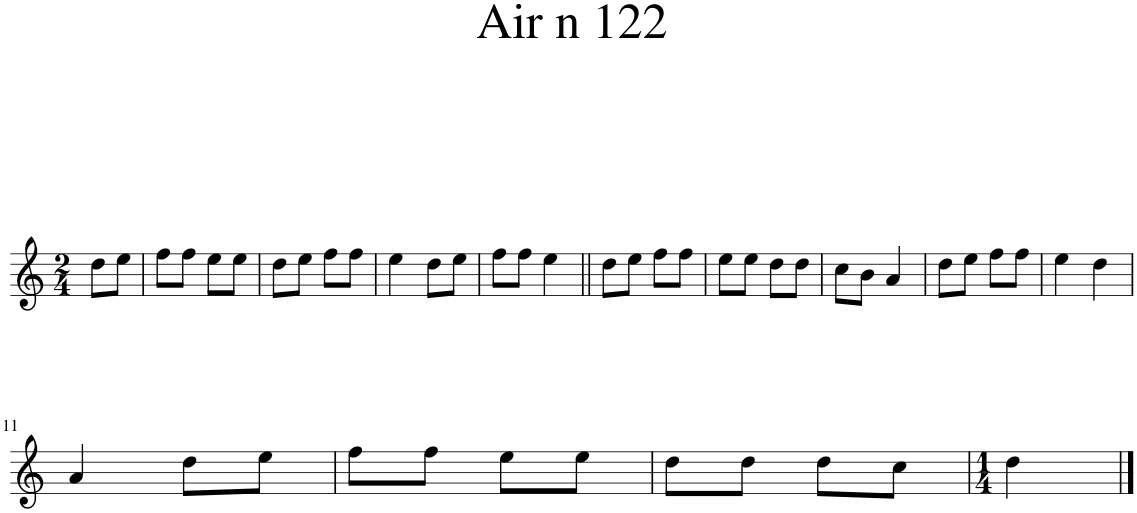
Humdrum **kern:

**kern
*part1
*staff1
*I"Piano
*I'Pno.
*clefG2
*k[]
*M2/4
=1
8dd\L
8ee\J
=2
8ff\L
8ff\J
8ee\L
8ee\J
=3
8dd\L
8ee\J
8ff\L
8ff\J
=4
4ee\
8dd\L
8ee\J
=5
8ff\L
8ff\J
4ee\
=6||
8dd\L
8ee\J
8ff\L
8ff\J
=7
8ee\L
8ee\J
8dd\L
8dd\J
=8
8cc\L
8b\J
4a/
=9
8dd\L
8ee\J
8ff\L
8ff\J
=10
4ee\
4dd\
!!LO:LB:g=z
=11
4a/
8dd\L
8ee\J
=12
8ff\L
8ff\J
8ee\L
8ee\J
=13
8dd\L
8dd\J
8dd\L
8cc\J
=14
*M1/4
4dd\
==
*-
